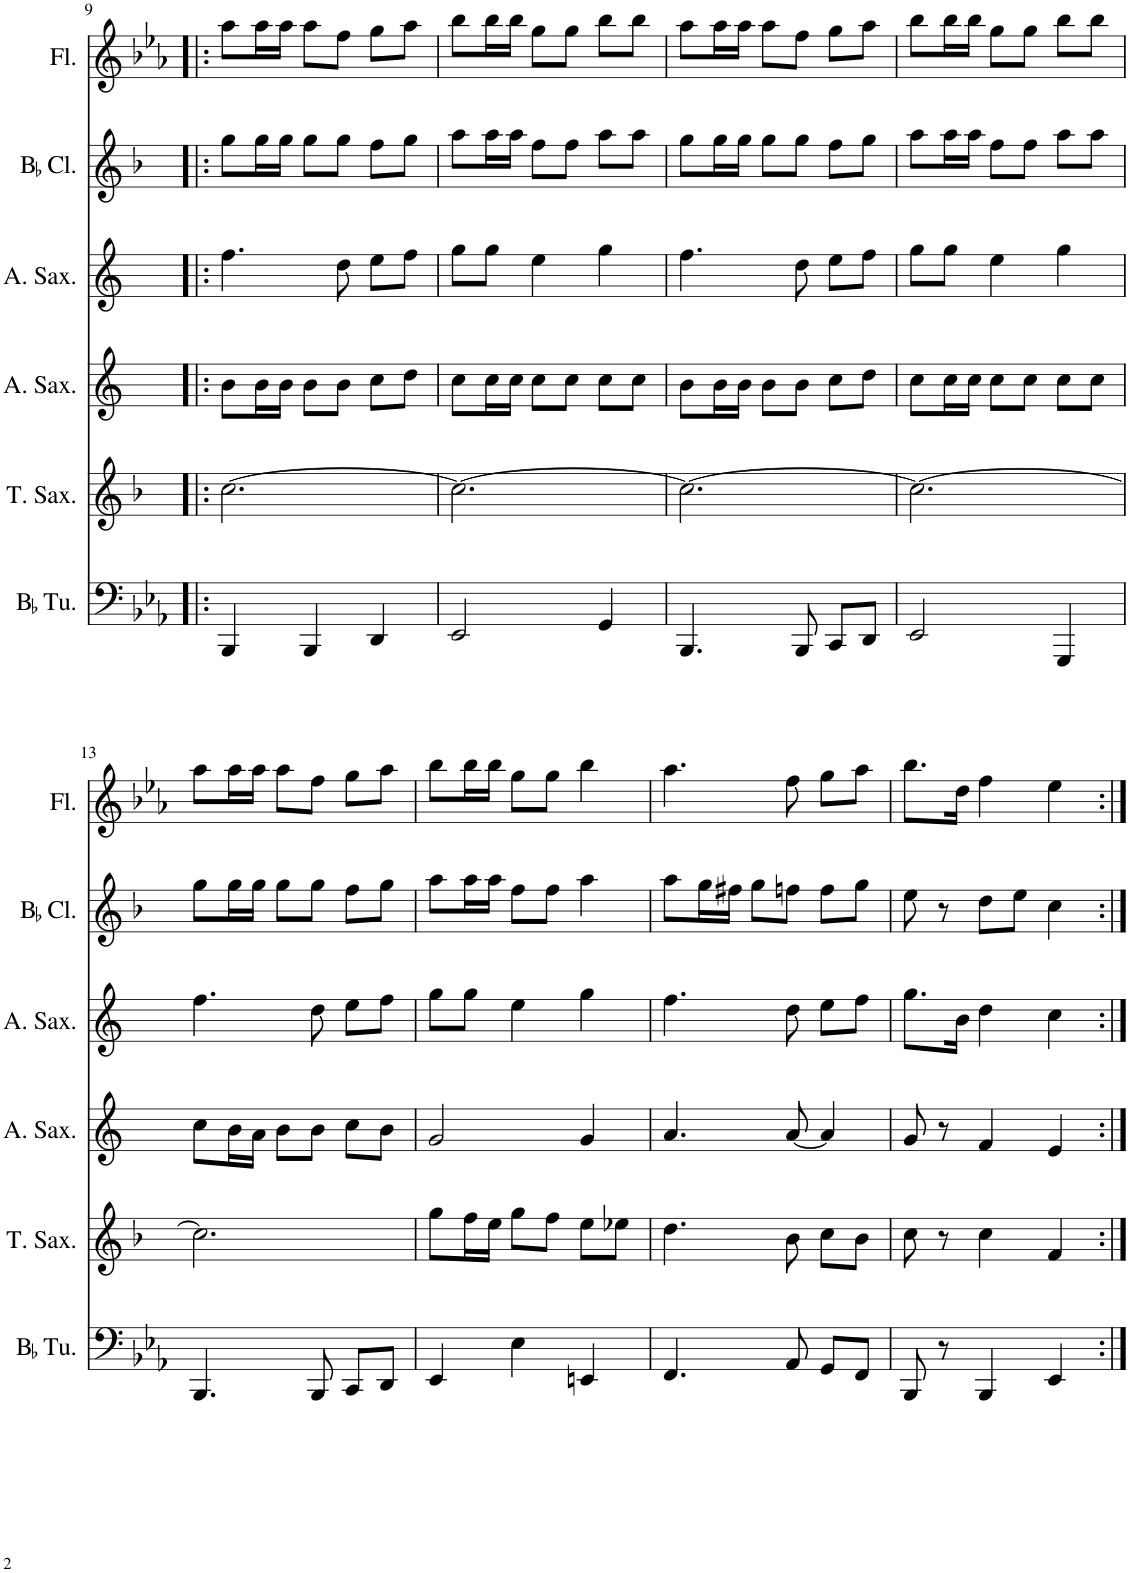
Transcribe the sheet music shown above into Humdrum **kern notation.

**kern	**kern	**kern	**kern	**kern	**kern
*part6	*part5	*part4	*part3	*part2	*part1
*staff6	*staff5	*staff4	*staff3	*staff2	*staff1
*I"BaccidentalFlat Tuba	*I"Tenor Saxophone	*I"Alto Saxophone	*I"Alto Saxophone	*I"BaccidentalFlat Clarinet	*I"Flute
*I'BaccidentalFlat Tu.	*I'T. Sax.	*I'A. Sax.	*I'A. Sax.	*I'BaccidentalFlat Cl.	*I'Fl.
!!LO:PB:g=z
*clefF4	*clefG2	*clefG2	*clefG2	*clefG2	*clefG2
*	*Trd8c14	*Trd5c9	*Trd5c9	*Trd1c2	*
*k[b-e-a-]	*k[b-]	*k[]	*k[]	*k[b-]	*k[b-e-a-]
*M3/4	*M3/4	*M3/4	*M3/4	*M3/4	*M3/4
=9!|:	=9!|:	=9!|:	=9!|:	=9!|:	=9!|:
4BBB-/	[2.cc\	8b\L	4.ff\	8gg\L	8aa-\L
.	.	16b\L	.	16gg\L	16aa-\L
.	.	16b\JJ	.	16gg\JJ	16aa-\JJ
4BBB-/	.	8b\L	.	8gg\L	8aa-\L
.	.	8b\J	8dd\	8gg\J	8ff\J
4DD/	.	8cc\L	8ee\L	8ff\L	8gg\L
.	.	8dd\J	8ff\J	8gg\J	8aa-\J
=10	=10	=10	=10	=10	=10
2EE-/	2.cc\_	8cc\L	8gg\L	8aa\L	8bb-\L
.	.	16cc\L	8gg\J	16aa\L	16bb-\L
.	.	16cc\JJ	.	16aa\JJ	16bb-\JJ
.	.	8cc\L	4ee\	8ff\L	8gg\L
.	.	8cc\J	.	8ff\J	8gg\J
4GG/	.	8cc\L	4gg\	8aa\L	8bb-\L
.	.	8cc\J	.	8aa\J	8bb-\J
=11	=11	=11	=11	=11	=11
4.BBB-/	2.cc\_	8b\L	4.ff\	8gg\L	8aa-\L
.	.	16b\L	.	16gg\L	16aa-\L
.	.	16b\JJ	.	16gg\JJ	16aa-\JJ
.	.	8b\L	.	8gg\L	8aa-\L
8BBB-/	.	8b\J	8dd\	8gg\J	8ff\J
8CC/L	.	8cc\L	8ee\L	8ff\L	8gg\L
8DD/J	.	8dd\J	8ff\J	8gg\J	8aa-\J
=12	=12	=12	=12	=12	=12
2EE-/	2.cc\_	8cc\L	8gg\L	8aa\L	8bb-\L
.	.	16cc\L	8gg\J	16aa\L	16bb-\L
.	.	16cc\JJ	.	16aa\JJ	16bb-\JJ
.	.	8cc\L	4ee\	8ff\L	8gg\L
.	.	8cc\J	.	8ff\J	8gg\J
4GGG/	.	8cc\L	4gg\	8aa\L	8bb-\L
.	.	8cc\J	.	8aa\J	8bb-\J
!!LO:LB:g=z
=13	=13	=13	=13	=13	=13
4.BBB-/	2.cc\]	8cc\L	4.ff\	8gg\L	8aa-\L
.	.	16b\L	.	16gg\L	16aa-\L
.	.	16a\JJ	.	16gg\JJ	16aa-\JJ
.	.	8b\L	.	8gg\L	8aa-\L
8BBB-/	.	8b\J	8dd\	8gg\J	8ff\J
8CC/L	.	8cc\L	8ee\L	8ff\L	8gg\L
8DD/J	.	8b\J	8ff\J	8gg\J	8aa-\J
=14	=14	=14	=14	=14	=14
4EE-/	8gg\L	2g/	8gg\L	8aa\L	8bb-\L
.	16ff\L	.	8gg\J	16aa\L	16bb-\L
.	16ee\JJ	.	.	16aa\JJ	16bb-\JJ
4E-\	8gg\L	.	4ee\	8ff\L	8gg\L
.	8ff\J	.	.	8ff\J	8gg\J
4EEn/	8ee\L	4g/	4gg\	4aa\	4bb-\
.	8ee-X\J	.	.	.	.
=15	=15	=15	=15	=15	=15
4.FF/	4.dd\	4.a/	4.ff\	8aa\L	4.aa-\
.	.	.	.	16gg\L	.
.	.	.	.	16ff#X\JJ	.
.	.	.	.	8gg\L	.
8AA-/	8b-\	[8a/	8dd\	8ffn\J	8ff\
8GG/L	8cc\L	4a/]	8ee\L	8ff\L	8gg\L
8FF/J	8b-\J	.	8ff\J	8gg\J	8aa-\J
=16	=16	=16	=16	=16	=16
8BBB-/	8cc\	8g/	8.gg\L	8ee\	8.bb-\L
8r	8r	8r	.	8r	.
.	.	.	16b\Jk	.	16dd\Jk
4BBB-/	4cc\	4f/	4dd\	8dd\L	4ff\
.	.	.	.	8ee\J	.
4EE-/	4f/	4e/	4cc\	4cc\	4ee-\
=:|!	=:|!	=:|!	=:|!	=:|!	=:|!
*-	*-	*-	*-	*-	*-
